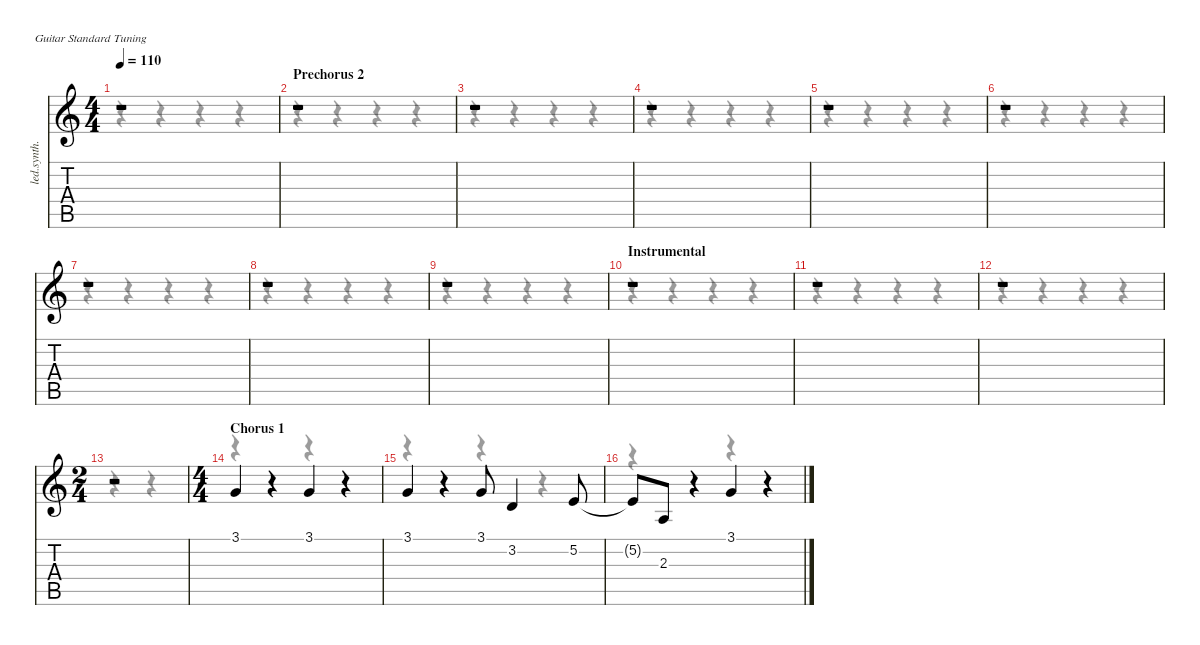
\defaultSystemsLayout 4
\hideDynamics
\bracketExtendMode nobrackets
\otherSystemsTrackNameOrientation horizontal
\track ("Vocal" "led.synth.") {instrument lead6voice}
\staff {score tabs}
\tuning (E4 B3 G3 D3 A2 E2)
\voice
\ts (4 4)
\tempo 110
\clef g2
\ks c
r.1{dy f} |
\section ("" "Prechorus 2")
r.1 |
r.1 |
r.1 |
r.1 |
r.1 |
r.1 |
r.1 |
r.1 |
\section ("" "Instrumental")
r.1 |
r.1 |
r.1 |
\ts (2 4)
\beaming (8 1 1 1 1)
r.2 |
\ts (4 4)
\beaming (8 2 2 2 2)
\section ("" "Chorus 1")
3.1.4 r.4 3.1.4 r.4 |
3.1.4 r.4 3.1.8 3.2.4 5.2.8 |
5.2{t}.8 2.3.8 r.4 3.1.4 r.4
\voice
\clef g2
\ottava regular
\simile none
\ks c
r.4{dy mf} r.4 r.4 r.4 |
r.4 r.4 r.4 r.4 |
r.4 r.4 r.4 r.4 |
r.4 r.4 r.4 r.4 |
r.4 r.4 r.4 r.4 |
r.4 r.4 r.4 r.4 |
r.4 r.4 r.4 r.4 |
r.4 r.4 r.4 r.4 |
r.4 r.4 r.4 r.4 |
r.4 r.4 r.4 r.4 |
r.4 r.4 r.4 r.4 |
r.4 r.4 r.4 r.4 |
r.4 r.4 |
r.4 r.4 r.4 r.4 |
r.4 r.4 r.4 r.4 |
r.4 r.4 r.4 r.4
